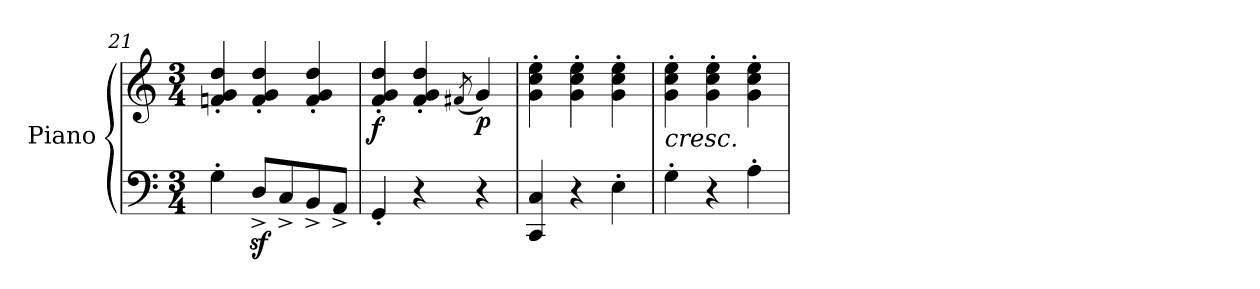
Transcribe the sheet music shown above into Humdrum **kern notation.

**kern	**kern	**dynam
*part1	*part1	*part1
*staff2	*staff1	*staff1/2
*I"Piano	*	*
*I'Pno.	*	*
*clefF4	*clefG2	*
*k[]	*k[]	*
*M3/4	*M3/4	*
=21	=21	=21
4G'\	4fn/' 4g/' 4dd/'	.
8Dz<^/L	4f/' 4g/' 4dd/'	.
8C^/	.	.
8BB^/	4f/' 4g/' 4dd/'	.
8AA^/J	.	.
!!LO:LB:g=z
=22	=22	=22
!	!	!LO:DY:b
4GG'/	4f/' 4g/' 4dd/'	f
4r	4f/' 4g/' 4dd/'	.
.	(<8qf#X/	.
!	!	!LO:DY:b
4r	4g/)	p
=23	=23	=23
4CC/ 4C/	4g\' 4cc\' 4ee\'	.
4r	4g\' 4cc\' 4ee\'	.
4E'\	4g\' 4cc\' 4ee\'	.
=24	=24	=24
!	!LO:TX:b:i:t=cresc.	!
4G'\	4g\' 4cc\' 4ee\'	.
4r	4g\' 4cc\' 4ee\'	.
4A'\	4g\' 4cc\' 4ee\'	.
=	=	=
*-	*-	*-
